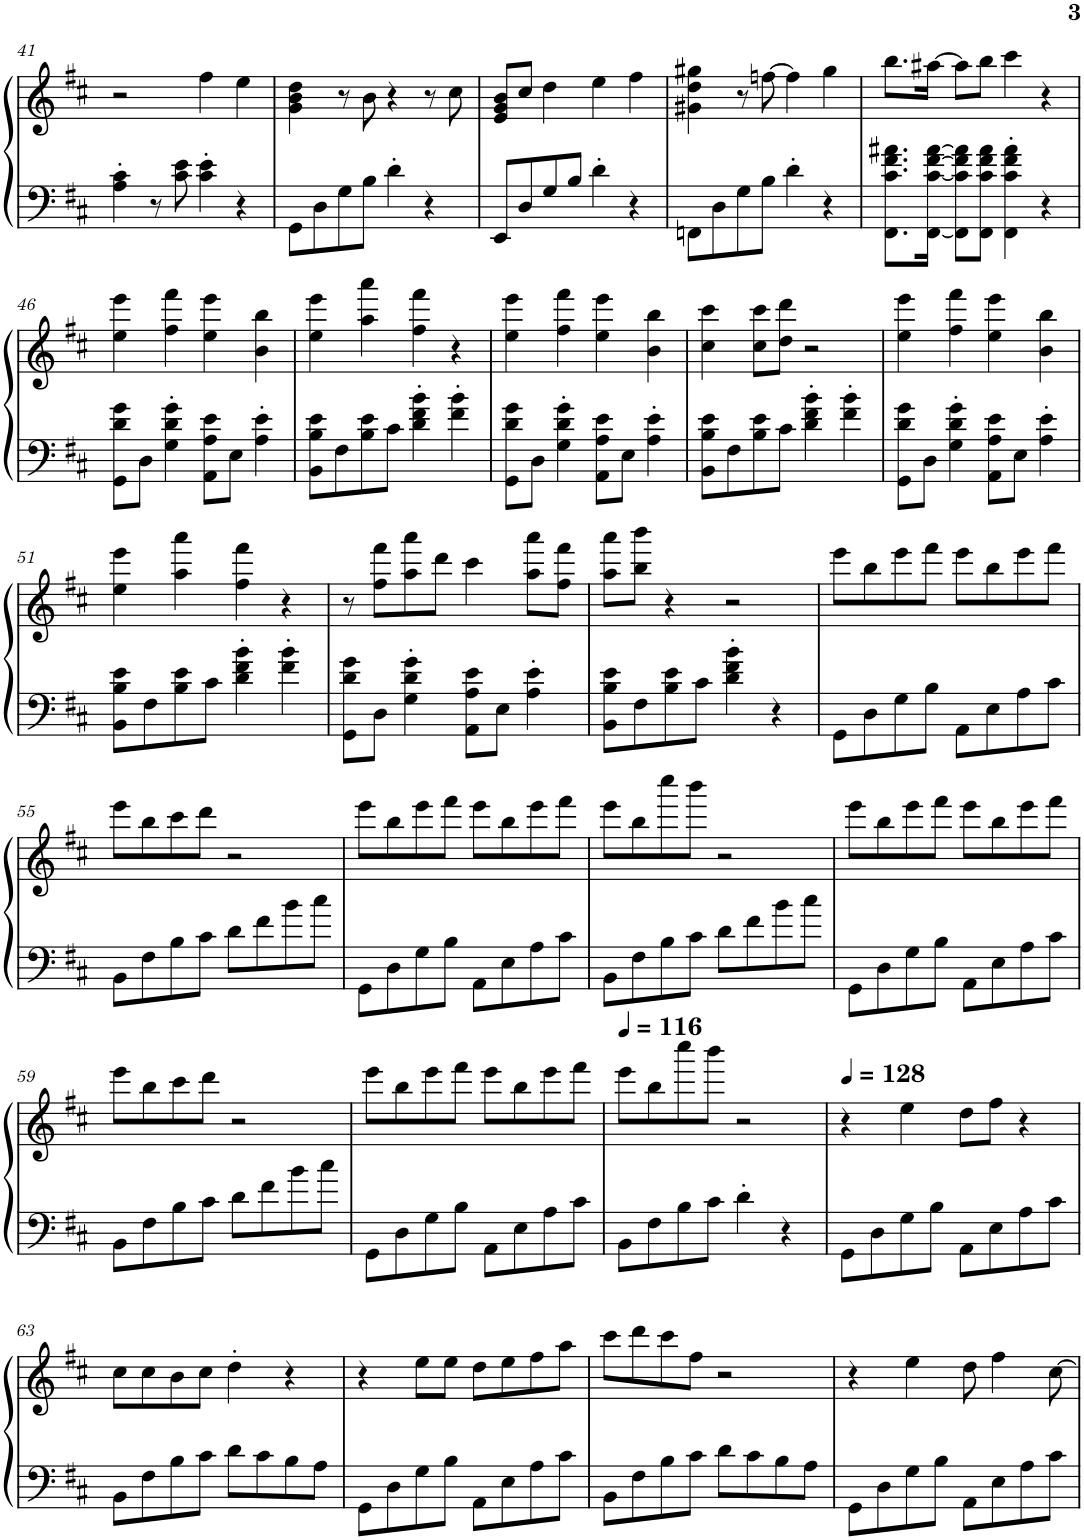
**kern	**kern
*part1	*part1
*staff2	*staff1
*I"钢琴, Piano 1	*
*I'Pno.	*
!!LO:PB:g=z
*clefF4	*clefG2
*k[f#c#]	*k[f#c#]
*M4/4	*M4/4
=41	=41
4A\' 4c#\'	2r
8r	.
8c#\ 8e\	.
4c#\' 4e\'	4ff#\
4r	4ee\
=42	=42
8GG\L	4g\ 4b\ 4dd\
8D\	.
8G\	8r
8B\J	8b\
4d'\	4r
4r	8r
.	8cc#\
=43	=43
8EE/L	8e/ 8g/ 8b/L
8D/	8cc#/J
8G/	4dd\
8B/J	.
4d'\	4ee\
4r	4ff#\
=44	=44
8FFn\L	4g#X\ 4dd\ 4gg#X\
8D\	.
8G\	8r
8B\J	[8ffn\
4d'\	4ff\]
4r	4gg#\
=45	=45
8.FF#\ 8.c#\ 8.f#\ 8.a#X\L	8.bb\L
[16FF#\ [16c#\ [16f#\ [16a#\Jk	[16aa#X\Jk
8FF#\] 8c#\] 8f#\] 8a#\]L	8aa#\L]
8FF#\ 8c#\ 8f#\ 8a#\J	8bb\J
4FF#\' 4c#\' 4f#\' 4a#\'	4ccc#\
4r	4r
!!LO:LB:g=z
=46	=46
8GG\ 8d\ 8g\L	4ee\ 4eee\
8D\J	.
4G\' 4d\' 4g\'	4ff#\ 4fff#\
8AA\ 8A\ 8e\L	4ee\ 4eee\
8E\J	.
4A\' 4e\'	4b\ 4bb\
=47	=47
8BB\ 8B\ 8e\L	4ee\ 4eee\
8F#\	.
8B\ 8e\	4aa\ 4aaa\
8c#\J	.
4d\' 4f#\' 4b\'	4ff#\ 4fff#\
4f#\' 4b\'	4r
=48	=48
8GG\ 8d\ 8g\L	4ee\ 4eee\
8D\J	.
4G\' 4d\' 4g\'	4ff#\ 4fff#\
8AA\ 8A\ 8e\L	4ee\ 4eee\
8E\J	.
4A\' 4e\'	4b\ 4bb\
=49	=49
8BB\ 8B\ 8e\L	4cc#\ 4ccc#\
8F#\	.
8B\ 8e\	8cc#\ 8ccc#\L
8c#\J	8dd\ 8ddd\J
4d\' 4f#\' 4b\'	2r
4f#\' 4b\'	.
=50	=50
8GG\ 8d\ 8g\L	4ee\ 4eee\
8D\J	.
4G\' 4d\' 4g\'	4ff#\ 4fff#\
8AA\ 8A\ 8e\L	4ee\ 4eee\
8E\J	.
4A\' 4e\'	4b\ 4bb\
!!LO:LB:g=z
=51	=51
8BB\ 8B\ 8e\L	4ee\ 4eee\
8F#\	.
8B\ 8e\	4aa\ 4aaa\
8c#\J	.
4d\' 4f#\' 4b\'	4ff#\ 4fff#\
4f#\' 4b\'	4r
=52	=52
8GG\ 8d\ 8g\L	8r
8D\J	8ff#\ 8fff#\L
4G\' 4d\' 4g\'	8aa\ 8aaa\
.	8ddd\J
8AA\ 8A\ 8e\L	4ccc#\
8E\J	.
4A\' 4e\'	8aa\ 8aaa\L
.	8ff#\ 8fff#\J
=53	=53
8BB\ 8B\ 8e\L	8aa\ 8aaa\L
8F#\	8bb\ 8bbb\J
8B\ 8e\	4r
8c#\J	.
4d\' 4f#\' 4b\'	2r
4r	.
=54	=54
8GG\L	8eee\L
8D\	8bb\
8G\	8eee\
8B\J	8fff#\J
8AA\L	8eee\L
8E\	8bb\
8A\	8eee\
8c#\J	8fff#\J
!!LO:LB:g=z
=55	=55
8BB\L	8eee\L
8F#\	8bb\
8B\	8ccc#\
8c#\J	8ddd\J
8d\L	2r
8f#\	.
8b\	.
8cc#\J	.
=56	=56
8GG\L	8eee\L
8D\	8bb\
8G\	8eee\
8B\J	8fff#\J
8AA\L	8eee\L
8E\	8bb\
8A\	8eee\
8c#\J	8fff#\J
=57	=57
8BB\L	8eee\L
8F#\	8bb\
8B\	8cccc#\
8c#\J	8bbb\J
8d\L	2r
8f#\	.
8b\	.
8cc#\J	.
=58	=58
8GG\L	8eee\L
8D\	8bb\
8G\	8eee\
8B\J	8fff#\J
8AA\L	8eee\L
8E\	8bb\
8A\	8eee\
8c#\J	8fff#\J
!!LO:LB:g=z
=59	=59
8BB\L	8eee\L
8F#\	8bb\
8B\	8ccc#\
8c#\J	8ddd\J
8d\L	2r
8f#\	.
8b\	.
8cc#\J	.
=60	=60
8GG\L	8eee\L
8D\	8bb\
8G\	8eee\
8B\J	8fff#\J
8AA\L	8eee\L
8E\	8bb\
8A\	8eee\
8c#\J	8fff#\J
=61	=61
*	*MM116
8BB\L	8eee\L
8F#\	8bb\
8B\	8cccc#\
8c#\J	8bbb\J
4d'\	2r
4r	.
=62	=62
*	*MM128
8GG\L	4r
8D\	.
8G\	4ee\
8B\J	.
8AA\L	8dd\L
8E\	8ff#\J
8A\	4r
8c#\J	.
!!LO:LB:g=z
=63	=63
8BB\L	8cc#\L
8F#\	8cc#\
8B\	8b\
8c#\J	8cc#\J
8d\L	4dd'\
8c#\	.
8B\	4r
8A\J	.
=64	=64
8GG\L	4r
8D\	.
8G\	8ee\L
8B\J	8ee\J
8AA\L	8dd\L
8E\	8ee\
8A\	8ff#\
8c#\J	8aa\J
=65	=65
8BB\L	8ccc#\L
8F#\	8ddd\
8B\	8ccc#\
8c#\J	8ff#\J
8d\L	2r
8c#\	.
8B\	.
8A\J	.
=66	=66
8GG\L	4r
8D\	.
8G\	4ee\
8B\J	.
8AA\L	8dd\
8E\	4ff#\
8A\	.
8c#\J	[8cc#\
=	=
*-	*-
